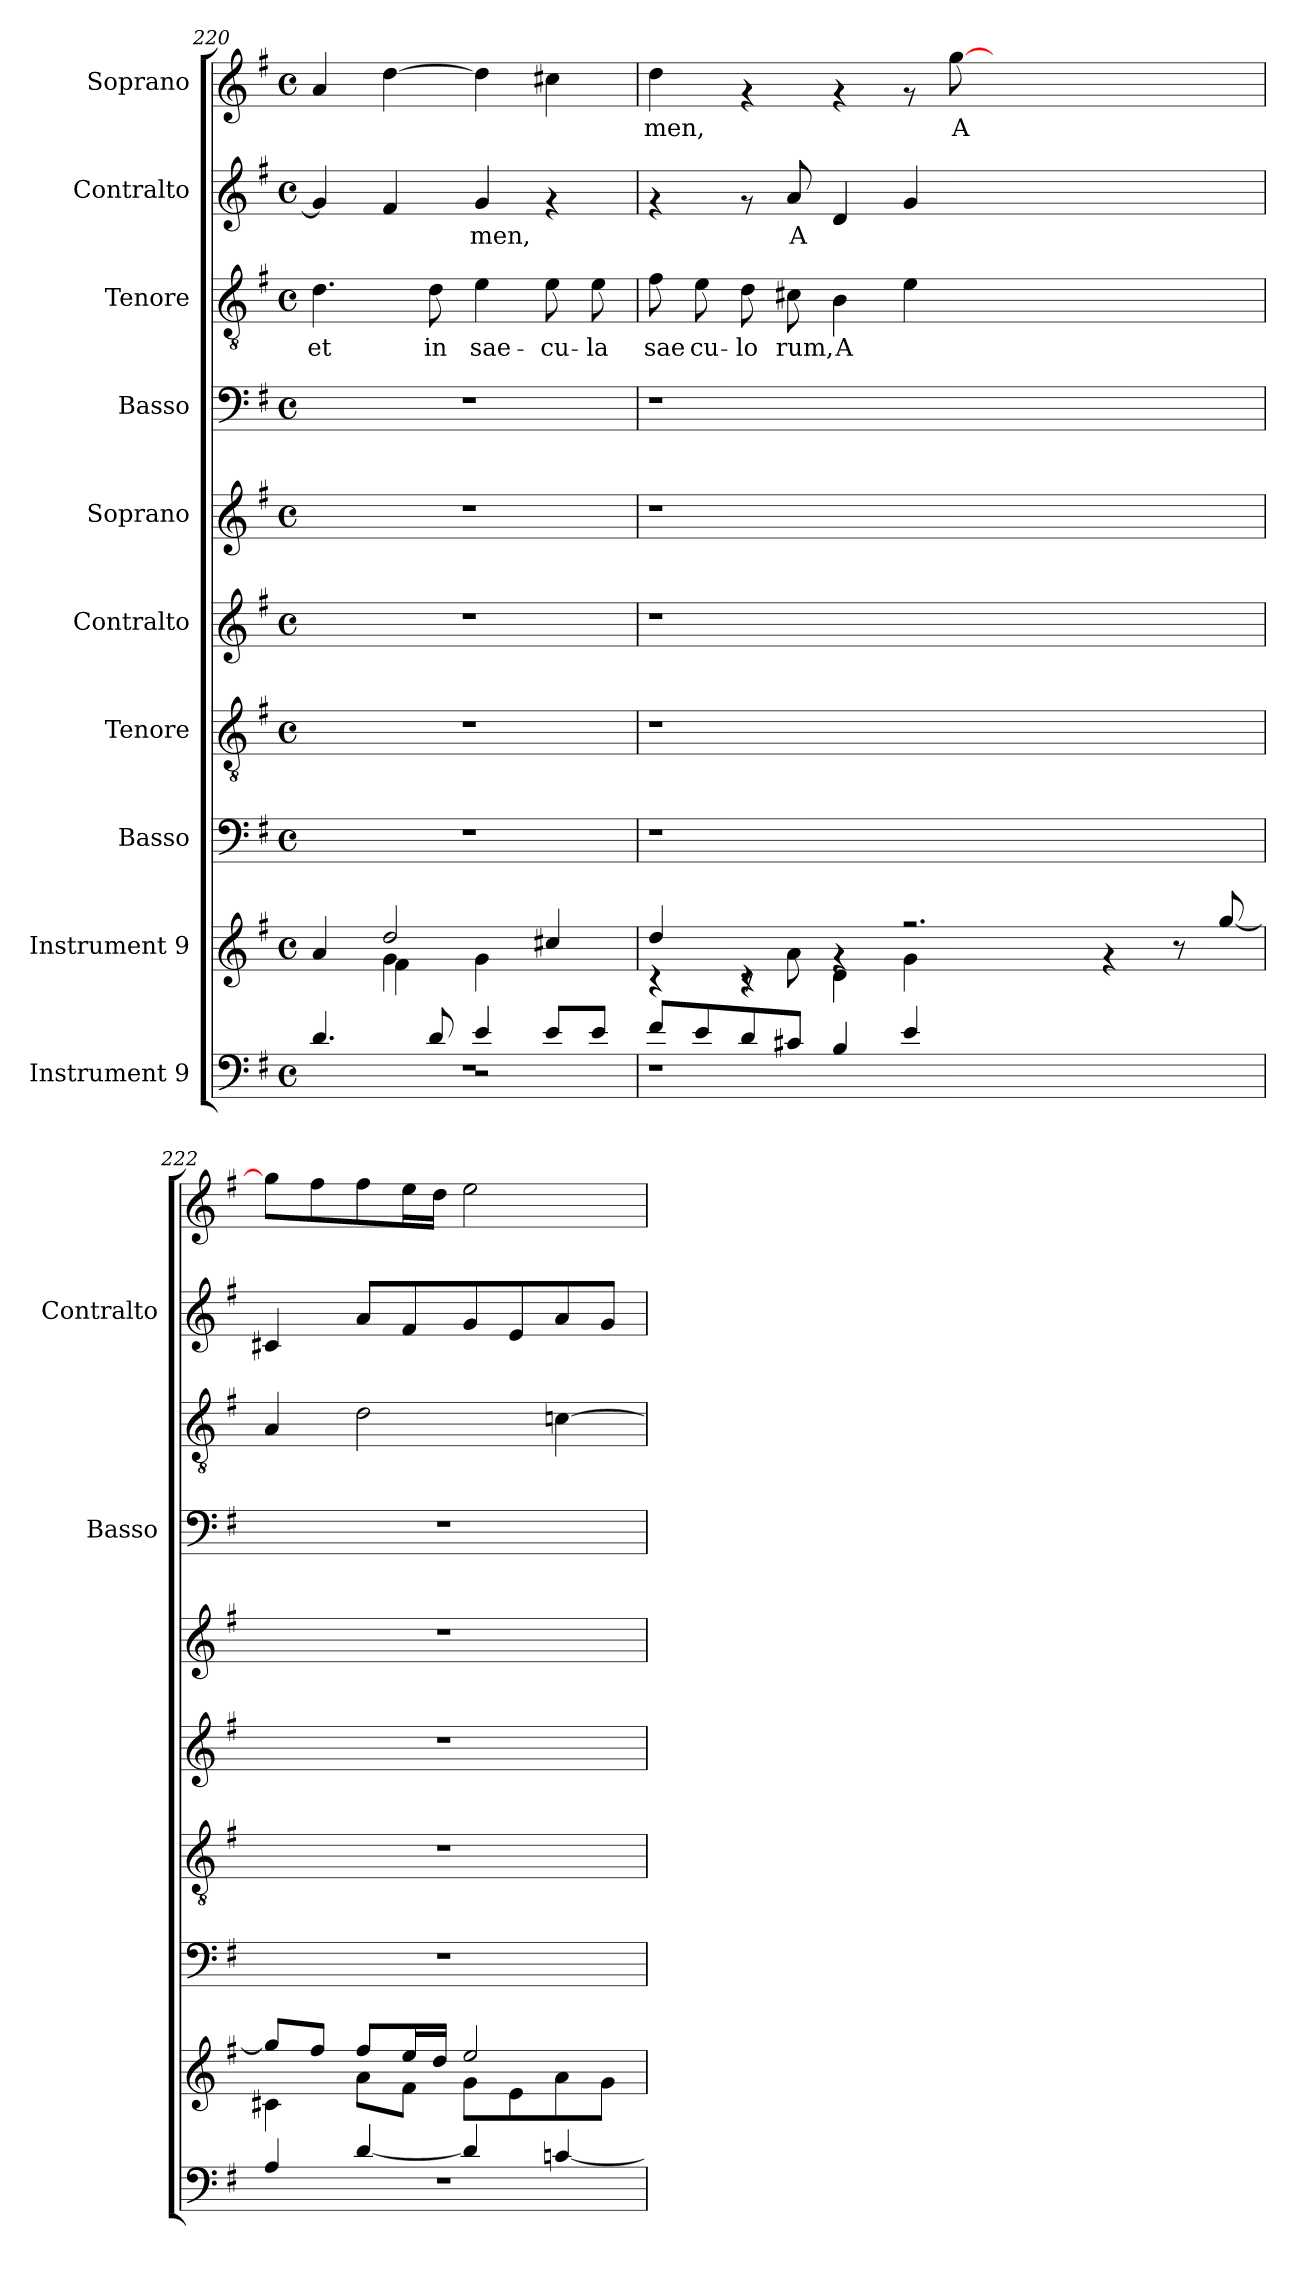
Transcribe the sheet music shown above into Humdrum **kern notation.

**kern	**kern	**kern	**kern	**kern	**kern	**kern	**kern	**text	**kern	**text	**kern	**text
*part10	*part9	*part8	*part7	*part6	*part5	*part4	*part3	*part3	*part2	*part2	*part1	*part1
*staff10	*staff9	*staff8	*staff7	*staff6	*staff5	*staff4	*staff3	*staff3	*staff2	*staff2	*staff1	*staff1
*I"Instrument 9	*I"Instrument 9	*I"Basso	*I"Tenore	*I"Contralto	*I"Soprano	*I"Basso	*I"Tenore	*	*I"Contralto	*	*I"Soprano	*
*	*	*	*	*	*	*I'Basso	*	*	*I'Contralto	*	*	*
*clefF4	*clefG2	*clefF4	*clefGv2	*clefG2	*clefG2	*clefF4	*clefGv2	*	*clefG2	*	*clefG2	*
*k[f#]	*k[f#]	*k[f#]	*k[f#]	*k[f#]	*k[f#]	*k[f#]	*k[f#]	*	*k[f#]	*	*k[f#]	*
*G:	*G:	*G:	*G:	*G:	*G:	*G:	*G:	*	*G:	*	*G:	*
*M4/4	*M4/4	*M4/4	*M4/4	*M4/4	*M4/4	*M4/4	*M4/4	*	*M4/4	*	*M4/4	*
*met(c)	*met(c)	*met(c)	*met(c)	*met(c)	*met(c)	*met(c)	*met(c)	*	*met(c)	*	*met(c)	*
=220	=220	=220	=220	=220	=220	=220	=220	=220	=220	=220	=220	=220
*^	*^	*	*	*	*	*	*	*	*	*	*	*
*	*^	*	*^	*	*	*	*	*	*	*	*	*	*	*
*	*	*^	*	*	*	*	*	*	*	*	*	*	*	*	*	*
!	!	!	!	!	!	!	!	!	!	!	!	!	!LO:LY:b:cj	!	!LO:LY:b:cj	!	!LO:LY:b:cj
4.d/	2.ryy	2ryy	1r	4ryy	4ryy	4a/	1r	1r	1r	1r	1r	4.d\	et	4g/]	--	4a/	--
!	!	!	!	!	!	!	!	!	!	!	!	!	!	!	!LO:LY:b:cj	!	!LO:LY:b:cj
.	.	.	.	4g\	4f#\	2dd/	.	.	.	.	.	.	.	4f#/	--	[>4dd\	--
!	!	!	!	!	!	!	!	!	!	!	!	!	!LO:LY:b:cj	!	!	!	!
8d/	.	.	.	.	.	.	.	.	.	.	.	8d\	in	.	.	.	.
!	!	!	!	!	!	!	!	!	!	!	!	!	!LO:LY:b:cj	!	!LO:LY:b:cj	!	!LO:LY:b:cj
2r	.	4e/	.	4g\	2ryy	.	.	.	.	.	.	4e\	sae-	4g/	-men,	4dd\]	--
!	!	!	!	!	!	!	!	!	!	!	!	!	!LO:LY:b:cj	!	!	!	!LO:LY:b:cj
.	8e/L	4ryy	.	4cc#X/	.	4ryy	.	.	.	.	.	8e\	-cu-	4rf	.	4cc#X\	--
!	!	!	!	!	!	!	!	!	!	!	!	!	!LO:LY:b:cj	!	!	!	!
.	8e/J	.	.	.	.	.	.	.	.	.	.	8e\	-la	.	.	.	.
*	*	*v	*v	*	*	*	*	*	*	*	*	*	*	*	*	*	*
*	*	*	*	*v	*v	*	*	*	*	*	*	*	*	*	*	*
!!LO:PB:g=z
=221	=221	=221	=221	=221	=221	=221	=221	=221	=221	=221	=221	=221	=221	=221	=221
!	!	!	!	!	!	!	!	!	!	!	!LO:LY:b:cj	!	!	!	!LO:LY:b:cj
1r	8f#/L	1r	4dd/	4rc	1r	1r	1r	1r	1r	8f#\	sae	4rf	.	4dd\	-men,
!	!	!	!	!	!	!	!	!	!	!	!LO:LY:b:cj	!	!	!	!
.	8e/	.	.	.	.	.	.	.	.	8e\	cu-	.	.	.	.
!	!	!	!	!	!	!	!	!	!	!	!LO:LY:b:cj	!	!	!	!
.	8d/	.	4rB	8rc	.	.	.	.	.	8d\	-lo	8rf	.	4rf	.
!	!	!	!	!	!	!	!	!	!	!	!LO:LY:b:cj	!	!LO:LY:b:cj	!	!
.	8c#X/J	.	.	8a\	.	.	.	.	.	8c#X\	rum,	8a/	A-	.	.
!	!	!	!	!	!	!	!	!	!	!	!LO:LY:b:cj	!	!LO:LY:b:cj	!	!
.	4B/	.	4rg	4d\	.	.	.	.	.	4B\	A-	4d/	--	4rf	.
!	!	!	!	!	!	!	!	!	!	!	!LO:LY:b:cj	!	!LO:LY:b:cj	!	!
.	4e/	.	2.r	4g\	.	.	.	.	.	4e\	--	4g/	--	8rf	.
!	!	!	!	!	!	!	!	!	!	!	!	!	!	!	!LO:LY:b:cj
.	.	.	.	.	.	.	.	.	.	.	.	.	.	[>8gg\	A-
1ryy	1ryy	1ryy	.	1ryy	1ryy	1ryy	1ryy	1ryy	1ryy	1ryy	.	1ryy	.	1ryy	.
.	.	.	4rg	.	.	.	.	.	.	.	.	.	.	.	.
.	.	.	8ra	.	.	.	.	.	.	.	.	.	.	.	.
.	.	.	[>8gg/	.	.	.	.	.	.	.	.	.	.	.	.
=222	=222	=222	=222	=222	=222	=222	=222	=222	=222	=222	=222	=222	=222	=222	=222
!	!	!	!	!	!	!	!	!	!	!	!LO:LY:b:cj	!	!LO:LY:b:cj	!	!LO:LY:b:cj
1r	4A/	1r	8gg/L]	4c#X\	1r	1r	1r	1r	1r	4A/	--	4c#X/	--	8gg\L]	--
!	!	!	!	!	!	!	!	!	!	!	!	!	!	!	!LO:LY:b:cj
.	.	.	8ff#/J	.	.	.	.	.	.	.	.	.	.	8ff#\	--
!	!	!	!	!	!	!	!	!	!	!	!LO:LY:b:cj	!	!LO:LY:b:cj	!	!LO:LY:b:cj
.	[>4d/	.	8ff#/L	8a\L	.	.	.	.	.	2d\	--	8a/L	--	8ff#\	--
!	!	!	!	!	!	!	!	!	!	!	!	!	!LO:LY:b:cj	!	!LO:LY:b:cj
.	.	.	16ee/	8f#\J	.	.	.	.	.	.	.	8f#/	--	16ee\	--
!	!	!	!	!	!	!	!	!	!	!	!	!	!	!	!LO:LY:b:cj
.	.	.	16dd/J	.	.	.	.	.	.	.	.	.	.	16dd\J	--
!	!	!	!	!	!	!	!	!	!	!	!	!	!LO:LY:b:cj	!	!LO:LY:b:cj
.	4d/]	.	2ee/	8g\L	.	.	.	.	.	.	.	8g/	--	2ee\	--
!	!	!	!	!	!	!	!	!	!	!	!	!	!LO:LY:b:cj	!	!
.	.	.	.	8e\	.	.	.	.	.	.	.	8e/	--	.	.
!	!	!	!	!	!	!	!	!	!	!	!LO:LY:b:cj	!	!LO:LY:b:cj	!	!
.	[>4cn/	.	.	8a\	.	.	.	.	.	[>4cn\	--	8a/	--	.	.
!	!	!	!	!	!	!	!	!	!	!	!	!	!LO:LY:b:cj	!	!
.	.	.	.	8g\J	.	.	.	.	.	.	.	8g/J	--	.	.
*v	*v	*v	*	*	*	*	*	*	*	*	*	*	*	*	*
*	*v	*v	*	*	*	*	*	*	*	*	*	*	*
=	=	=	=	=	=	=	=	=	=	=	=	=
*-	*-	*-	*-	*-	*-	*-	*-	*-	*-	*-	*-	*-
